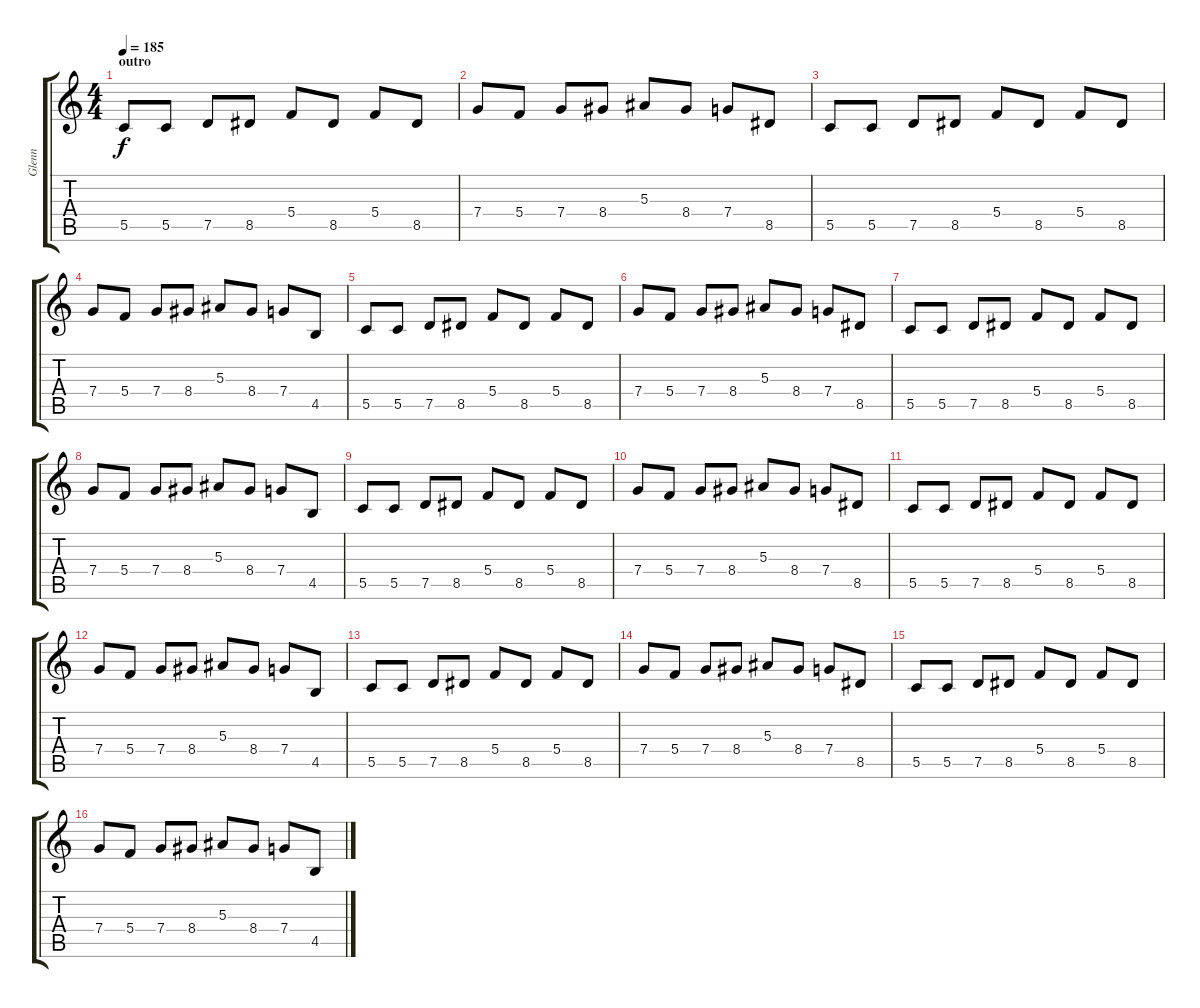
\track ("Glenn" "Glenn") {instrument overdrivenguitar}
\staff {score tabs}
\tuning (D4 A3 F3 C3 G2 C2) {hide}
\ts (4 4)
\section ("" "outro")
\tempo 185
\clef g2
\ks c
5.5.8{dy f} 5.5.8 7.5.8 8.5.8 5.4.8 8.5.8 5.4.8 8.5.8 |
7.4.8 5.4.8 7.4.8 8.4.8 5.3.8 8.4.8 7.4.8 8.5.8 |
5.5.8 5.5.8 7.5.8 8.5.8 5.4.8 8.5.8 5.4.8 8.5.8 |
7.4.8 5.4.8 7.4.8 8.4.8 5.3.8 8.4.8 7.4.8 4.5.8 |
5.5.8 5.5.8 7.5.8 8.5.8 5.4.8 8.5.8 5.4.8 8.5.8 |
7.4.8 5.4.8 7.4.8 8.4.8 5.3.8 8.4.8 7.4.8 8.5.8 |
5.5.8 5.5.8 7.5.8 8.5.8 5.4.8 8.5.8 5.4.8 8.5.8 |
7.4.8 5.4.8 7.4.8 8.4.8 5.3.8 8.4.8 7.4.8 4.5.8 |
5.5.8 5.5.8 7.5.8 8.5.8 5.4.8 8.5.8 5.4.8 8.5.8 |
7.4.8 5.4.8 7.4.8 8.4.8 5.3.8 8.4.8 7.4.8 8.5.8 |
5.5.8 5.5.8 7.5.8 8.5.8 5.4.8 8.5.8 5.4.8 8.5.8 |
7.4.8 5.4.8 7.4.8 8.4.8 5.3.8 8.4.8 7.4.8 4.5.8 |
5.5.8 5.5.8 7.5.8 8.5.8 5.4.8 8.5.8 5.4.8 8.5.8 |
7.4.8 5.4.8 7.4.8 8.4.8 5.3.8 8.4.8 7.4.8 8.5.8 |
5.5.8 5.5.8 7.5.8 8.5.8 5.4.8 8.5.8 5.4.8 8.5.8 |
7.4.8 5.4.8 7.4.8 8.4.8 5.3.8 8.4.8 7.4.8 4.5.8
